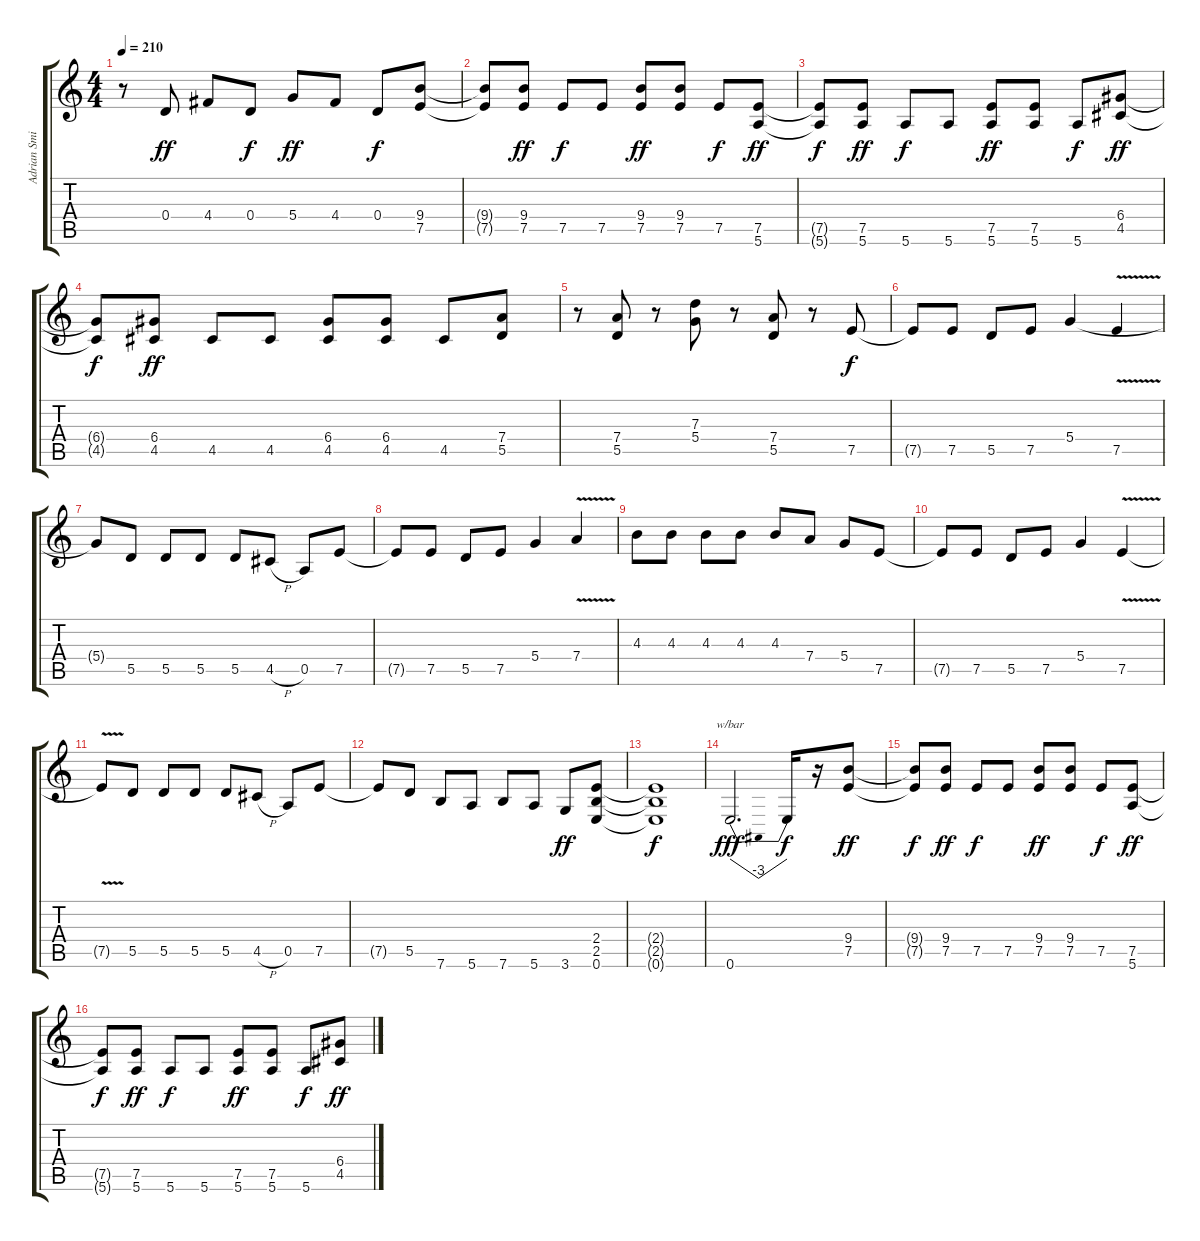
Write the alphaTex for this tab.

\track ("Adrian Smith" "Adrian Smi") {instrument distortionguitar}
\staff {score tabs}
\tuning (E4 B3 G3 D3 A2 E2) {hide}
\ts (4 4)
\tempo 210
\clef g2
\ks c
r.8{dy ff} 0.4.8 4.4.8 0.4.8{dy f} 5.4.8{dy ff} 4.4.8 0.4.8{dy f} (9.4 7.5).8 |
(9.4{t} 7.5{t}).8 (9.4 7.5).8{dy ff} 7.5.8{dy f} 7.5.8 (9.4 7.5).8{dy ff} (9.4 7.5).8 7.5.8{dy f} (7.5 5.6).8{dy ff} |
(7.5{t} 5.6{t}).8{dy f} (7.5 5.6).8{dy ff} 5.6.8{dy f} 5.6.8 (7.5 5.6).8{dy ff} (7.5 5.6).8 5.6.8{dy f} (6.4 4.5).8{dy ff} |
(6.4{t} 4.5{t}).8{dy f} (6.4 4.5).8{dy ff} 4.5.8 4.5.8 (6.4 4.5).8 (6.4 4.5).8 4.5.8 (7.4 5.5).8 |
r.8 (7.4 5.5).8 r.8 (7.3 5.4).8 r.8 (7.4 5.5).8 r.8 7.5.8{dy f} |
7.5{t}.8 7.5.8 5.5.8 7.5.8 5.4.4 7.5{v}.4 |
5.4{t}.8 5.5.8 5.5.8 5.5.8 5.5.8 4.5{h}.8 0.5.8 7.5.8 |
7.5{t}.8 7.5.8 5.5.8 7.5.8 5.4.4 7.4{v}.4 |
4.3.8 4.3.8 4.3.8 4.3.8 4.3.8 7.4.8 5.4.8 7.5.8 |
7.5{t}.8 7.5.8 5.5.8 7.5.8 5.4.4 7.5{v}.4 |
7.5{t}.8 5.5.8 5.5.8 5.5.8 5.5.8 4.5{h}.8 0.5.8 7.5.8 |
7.5{t}.8 5.5.8 7.6.8 5.6.8 7.6.8 5.6.8 3.6.8{dy ff} (2.4 2.5 0.6).8 |
(2.4{t} 2.5{t} 0.6{t}).1{dy f} |
0.6.2{d tbe (dip default 0 0 30 -12 60 0) dy fff} 0.6{t}.16{dy f} r.16 (9.4 7.5).8{dy ff} |
(9.4{t} 7.5{t}).8{dy f} (9.4 7.5).8{dy ff} 7.5.8{dy f} 7.5.8 (9.4 7.5).8{dy ff} (9.4 7.5).8 7.5.8{dy f} (7.5 5.6).8{dy ff} |
(7.5{t} 5.6{t}).8{dy f} (7.5 5.6).8{dy ff} 5.6.8{dy f} 5.6.8 (7.5 5.6).8{dy ff} (7.5 5.6).8 5.6.8{dy f} (6.4 4.5).8{dy ff}
